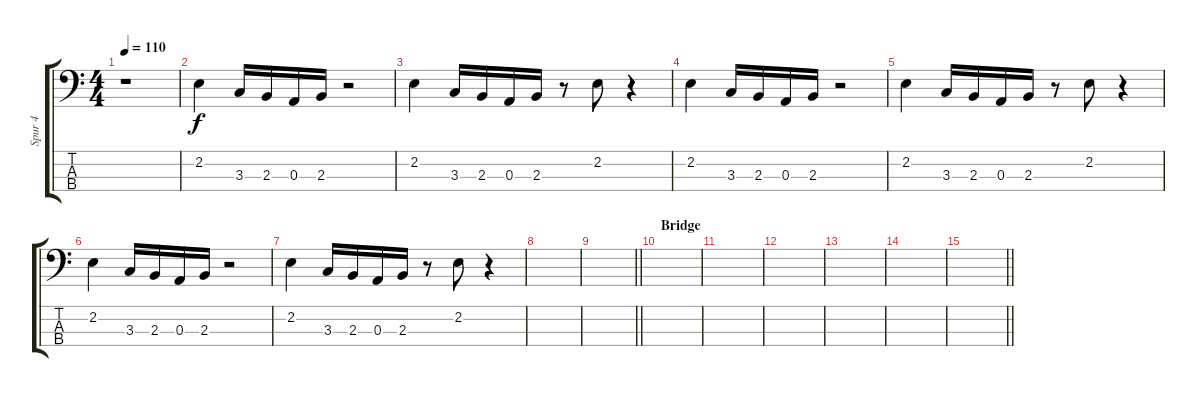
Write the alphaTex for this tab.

\track ("Spur 4" "Spur 4") {instrument electricbassfinger}
\staff {score tabs}
\tuning (G2 D2 A1 E1) {hide}
\ts (4 4)
\tempo 110
\clef f4
\ks c
r.1{dy f} |
2.2.4 3.3.16 2.3.16 0.3.16 2.3.16 r.2 |
2.2.4 3.3.16 2.3.16 0.3.16 2.3.16 r.8 2.2.8 r.4 |
2.2.4 3.3.16 2.3.16 0.3.16 2.3.16 r.2 |
2.2.4 3.3.16 2.3.16 0.3.16 2.3.16 r.8 2.2.8 r.4 |
2.2.4 3.3.16 2.3.16 0.3.16 2.3.16 r.2 |
2.2.4 3.3.16 2.3.16 0.3.16 2.3.16 r.8 2.2.8 r.4 |
|
\barLineRight lightlight
|
\section ("" "Bridge")
|
|
|
|
|
\barLineRight lightlight
